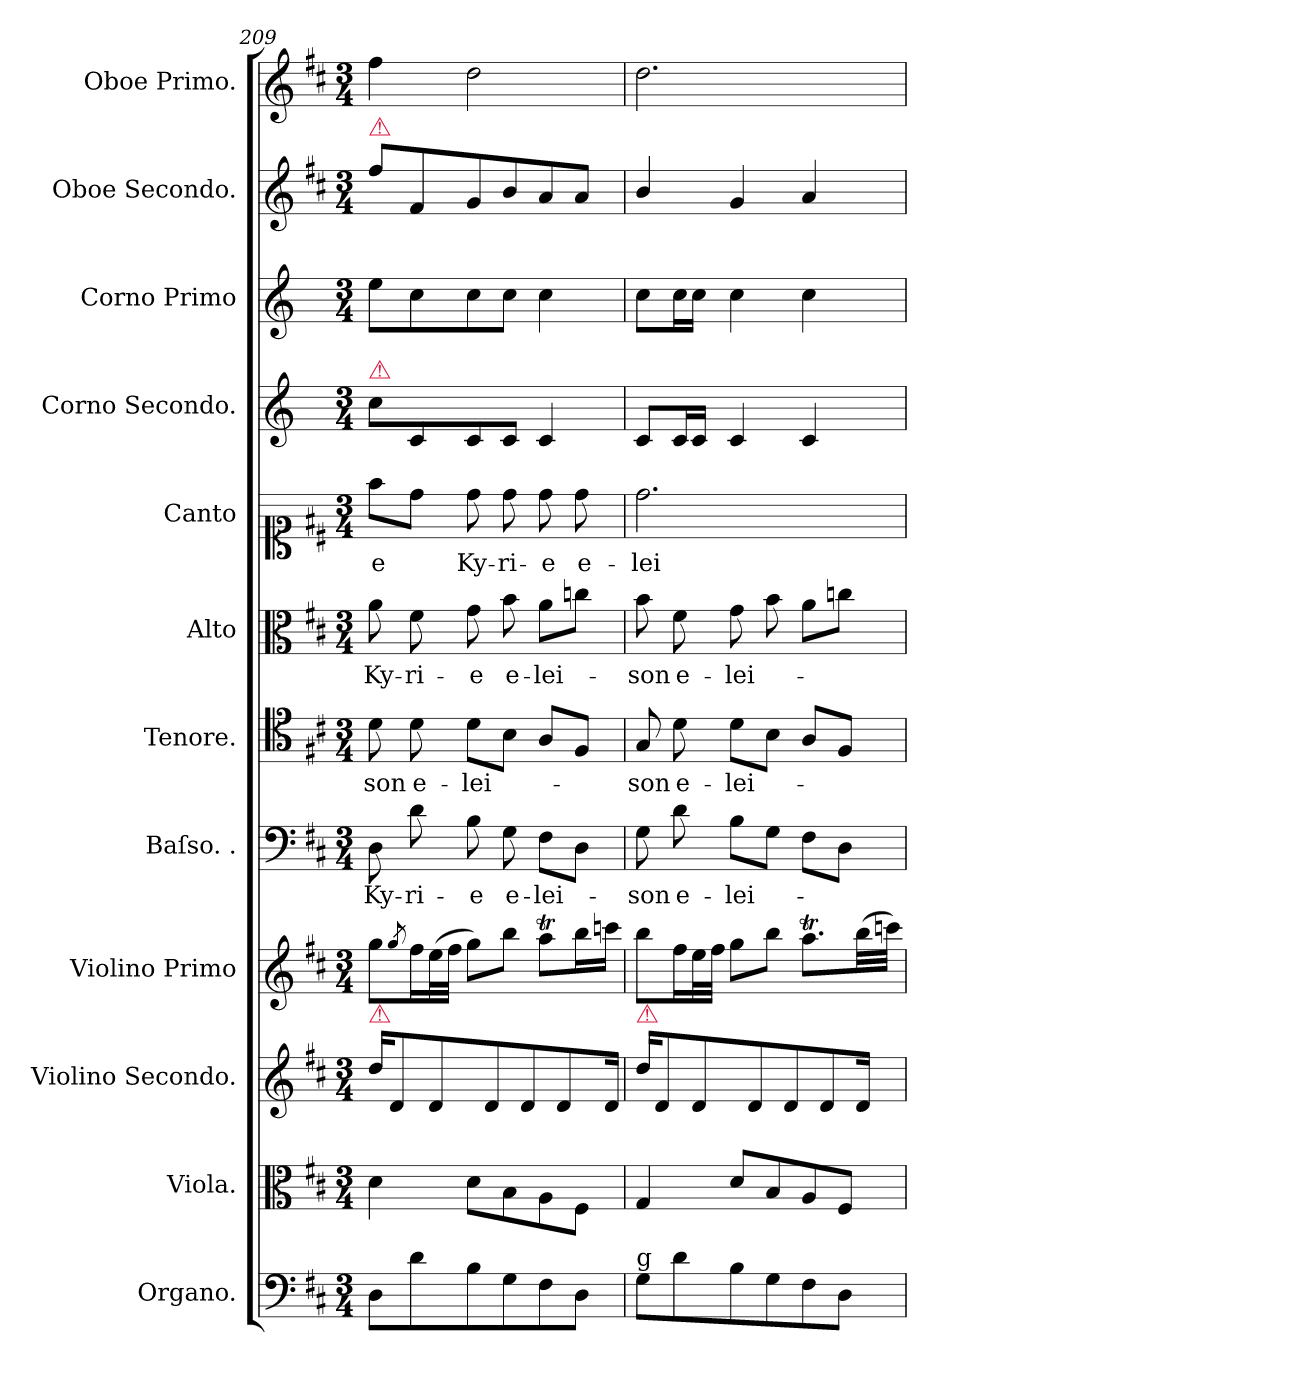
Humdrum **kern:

**kern	**kern	**kern	**kern	**kern	**text	**kern	**text	**kern	**text	**kern	**text	**kern	**kern	**kern	**kern
*part12	*part11	*part10	*part9	*part8	*part8	*part7	*part7	*part6	*part6	*part5	*part5	*part4	*part3	*part2	*part1
*staff12	*staff11	*staff10	*staff9	*staff8	*staff8	*staff7	*staff7	*staff6	*staff6	*staff5	*staff5	*staff4	*staff3	*staff2	*staff1
*I"Organo.	*I"Viola.	*I"Violino Secondo.	*I"Violino Primo	*I"Baſso. .	*	*I"Tenore.	*	*I"Alto	*	*I"Canto	*	*I"Corno Secondo.	*I"Corno Primo	*I"Oboe Secondo.	*I"Oboe Primo.
*I'org	*I'vla	*I'vl 2	*I'vl 1	*I'B	*	*I'T	*	*I'A	*	*	*	*I'cor 2	*I'cor 1	*I'ob 2	*I'ob 1
*clefF4	*clefC3	*clefG2	*clefG2	*clefF4	*	*clefC4	*	*clefC3	*	*clefC1	*	*clefG2	*clefG2	*clefG2	*clefG2
*	*	*	*	*	*	*	*	*	*	*	*	*ITrd6c10	*ITrd6c10	*	*
*k[f#c#]	*k[f#c#]	*k[f#c#]	*k[f#c#]	*k[f#c#]	*	*k[f#c#]	*	*k[f#c#]	*	*k[f#c#]	*	*k[f#c#]	*k[f#c#]	*k[f#c#]	*k[f#c#]
*M3/4	*M3/4	*M3/4	*M3/4	*M3/4	*	*M3/4	*	*M3/4	*	*M3/4	*	*M3/4	*M3/4	*M3/4	*M3/4
=209	=209	=209	=209	=209	=209	=209	=209	=209	=209	=209	=209	=209	=209	=209	=209
!	!	!	!	!	!	!	!	!	!	!	!	!	!	!LO:TX:a:color=crimson:t=⚠	!
!	!	!	!	!	!	!	!	!	!	!	!	!LO:TX:a:color=crimson:t=⚠	!	!	!
!	!	!LO:TX:a:color=crimson:t=⚠	!	!	!	!	!	!	!	!	!	!	!	!	!
8D\L	4d\	16dd/KL	8gg\L	8D\	Ky-	8d\	-son	8a\	Ky-	8ff#\L	-e	8d\L	8f#\L	8ff#/L	4ff#\
.	.	8d/	.	.	.	.	.	.	.	.	.	.	.	.	.
.	.	.	8qgg/	.	.	.	.	.	.	.	.	.	.	.	.
8d\	.	.	16ff#\L	8d\	-ri-	8d\	e-	8f#\	-ri-	8dd\J	.	8D/	8d\	8f#/	.
.	.	8d/	(>32ee\L	.	.	.	.	.	.	.	.	.	.	.	.
.	.	.	32ff#\JJJ	.	.	.	.	.	.	.	.	.	.	.	.
!	!	!	!	!	!	!	!	!	!	!	!LO:LY:i	!	!	!	!
8B\	8d\L	.	8gg\L)	8B\	-e	8d\L	-lei-	8g\	-e	8dd\	Ky-	8D/	8d\	8g/	2dd\
.	.	8d/	.	.	.	.	.	.	.	.	.	.	.	.	.
!	!	!	!	!	!	!	!	!	!	!	!LO:LY:i	!	!	!	!
8G\	8B\	.	8bb\J	8G\	e-	8B\J	.	8b\	e-	8dd\	-ri-	8D/J	8d\J	8b/	.
.	.	8d/	.	.	.	.	.	.	.	.	.	.	.	.	.
!	!	!	!	!	!	!	!	!	!	!	!LO:LY:i	!	!	!	!
8F#\	8A\	.	8aaT\L	8F#\L	-lei-	8A/L	.	8a\L	-lei-	8dd\	-e	4D/	4d\	8a/	.
.	.	8d/	.	.	.	.	.	.	.	.	.	.	.	.	.
8D\J	8F#\J	.	16bb\L	8D\J	.	8F#/J	.	8ccn\J	.	8dd\	e-	.	.	8a/J	.
.	.	16d/Jk	16cccn\JJ	.	.	.	.	.	.	.	.	.	.	.	.
=210	=210	=210	=210	=210	=210	=210	=210	=210	=210	=210	=210	=210	=210	=210	=210
!	!	!LO:TX:a:color=crimson:t=⚠	!	!	!	!	!	!	!	!	!	!	!	!	!
!LO:TX:a:t=g	!	!	!	!	!	!	!	!	!	!	!	!	!	!	!
8G\L	4G/	16dd/KL	8bb\L	8G\	-son	8G/	-son	8b\	-son	2.dd\	-lei-	8D/L	8d\L	4b/	2.dd\
.	.	8d/	.	.	.	.	.	.	.	.	.	.	.	.	.
8d\	.	.	16ff#\L	8d\	e-	8d\	e-	8f#\	e-	.	.	16D/L	16d\L	.	.
.	.	8d/	32ee\L	.	.	.	.	.	.	.	.	16D/JJ	16d\JJ	.	.
.	.	.	32ff#\JJJ	.	.	.	.	.	.	.	.	.	.	.	.
8B\	8d/L	.	8gg\L	8B\L	-lei-	8d\L	-lei-	8g\	-lei-	.	.	4D/	4d\	4g/	.
.	.	8d/	.	.	.	.	.	.	.	.	.	.	.	.	.
8G\	8B/	.	8bb\J	8G\J	.	8B\J	.	8b\	.	.	.	.	.	.	.
.	.	8d/	.	.	.	.	.	.	.	.	.	.	.	.	.
8F#\	8A/	.	8.aaT\L	8F#\L	.	8A/L	.	8a\L	.	.	.	4D/	4d\	4a/	.
.	.	8d/	.	.	.	.	.	.	.	.	.	.	.	.	.
8D\J	8F#/J	.	.	8D\J	.	8F#/J	.	8ccn\J	.	.	.	.	.	.	.
.	.	16d/Jk	(>32bb\LL	.	.	.	.	.	.	.	.	.	.	.	.
.	.	.	32cccn\JJJ)	.	.	.	.	.	.	.	.	.	.	.	.
=	=	=	=	=	=	=	=	=	=	=	=	=	=	=	=
*-	*-	*-	*-	*-	*-	*-	*-	*-	*-	*-	*-	*-	*-	*-	*-
